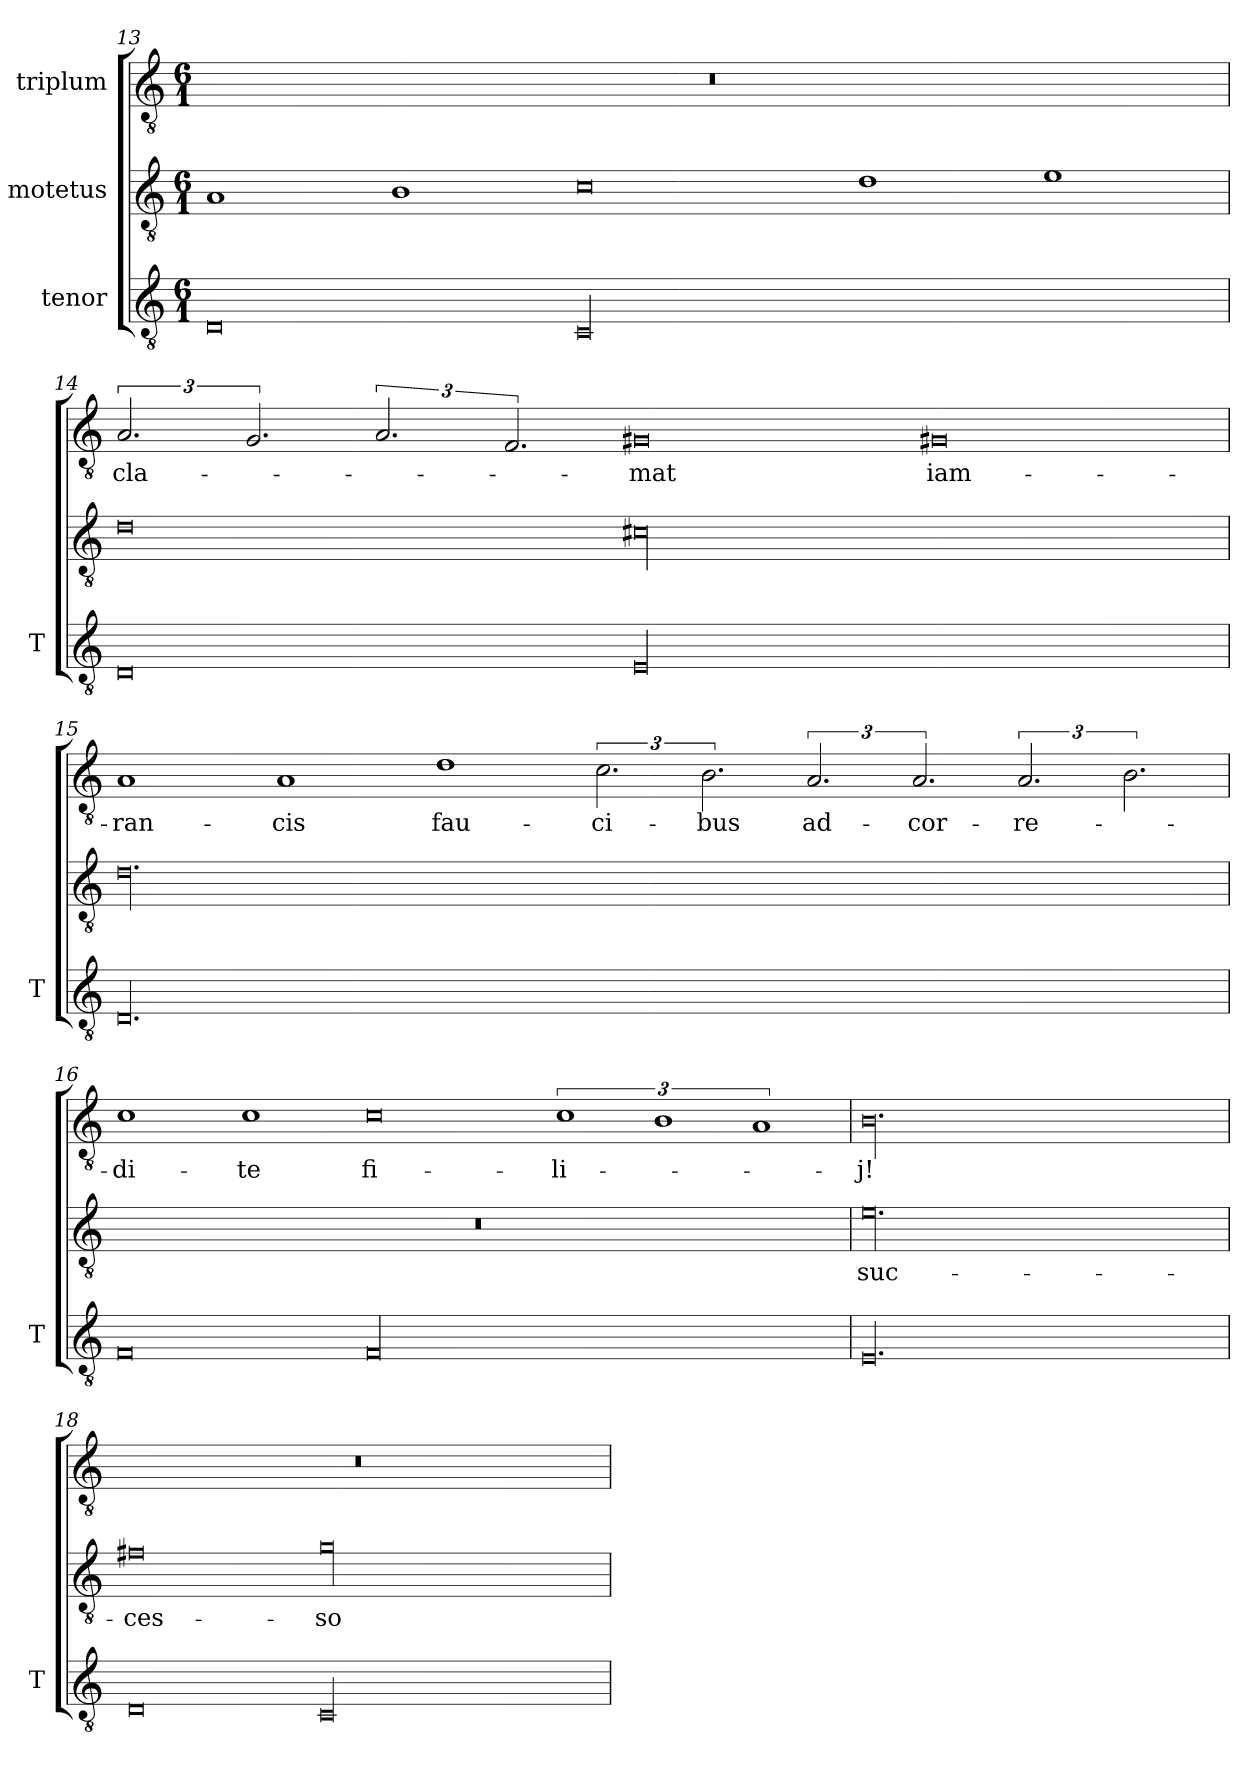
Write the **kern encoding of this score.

**kern	**kern	**text	**kern	**text
*part3	*part2	*part2	*part1	*part1
*staff3	*staff2	*staff2	*staff1	*staff1
*I"tenor	*I"motetus	*	*I"triplum	*
*I'T	*	*	*	*
*clefGv2	*clefGv2	*	*clefGv2	*
*k[]	*k[]	*	*k[]	*
*C:	*C:	*	*C:	*
*M6/1	*M6/1	*	*M6/1	*
=13	=13	=13	=13	=13
0D/	1A/	.	00.r	.
.	1B\	.	.	.
00C/	0c\	.	.	.
.	1d\	.	.	.
.	1e\	.	.	.
!!LO:LB:g=z
=14	=14	=14	=14	=14
0D/	0d\	.	3.A/	cla-
.	.	.	3.G/	.
.	.	.	3.A/	.
.	.	.	3.F/	.
00E/	00c#Xi\	.	0G#X/	-mat
.	.	.	0G#Xi/	iam-
=15	=15	=15	=15	=15
00.D/	00.d\	.	1A/	ran-
.	.	.	1A/	-cis
.	.	.	1d\	fau-
.	.	.	3.c\	-ci-
.	.	.	3.B\	-bus
.	.	.	3.A/	ad-
.	.	.	3.A/	cor-
.	.	.	3.A/	re-
.	.	.	3.B\	.
=16	=16	=16	=16	=16
0F/	00.r	.	1c\	-di-
.	.	.	1c\	-te
00F/	.	.	0c\	fi-
.	.	.	3%2c\	-li-
.	.	.	3%2B\	.
.	.	.	3%2A/	.
=17	=17	=17	=17	=17
00.E/	00.e\	suc-	00.B\	-j!
!!LO:PB:g=z
=18	=18	=18	=18	=18
0D/	0f#X\	-ces-	00.r	.
00C/	00g\	-so-	.	.
=	=	=	=	=
*-	*-	*-	*-	*-
